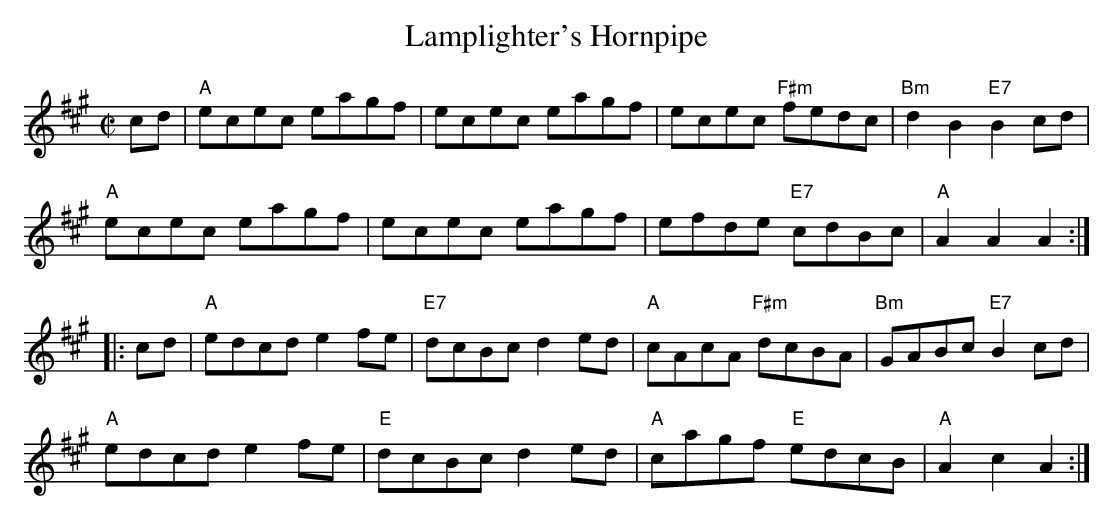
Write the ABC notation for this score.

X:1
T: Lamplighter's Hornpipe
M: C|
K: A
cd| "A"ecec eagf| ecec eagf| ecec"F#m" fedc| "Bm"d2B2 "E7"B2cd|
    "A"ecec eagf| ecec eagf| efde "E7"cdBc| "A"A2A2 A2 :|
|:cd| "A"edcd e2fe| "E7"dcBc d2ed| "A"cAcA "F#m"dcBA| "Bm"GABc "E7"B2cd|
    "A"edcd e2fe| "E"dcBc d2ed| "A"cagf "E"edcB| "A"A2c2 A2 :|
